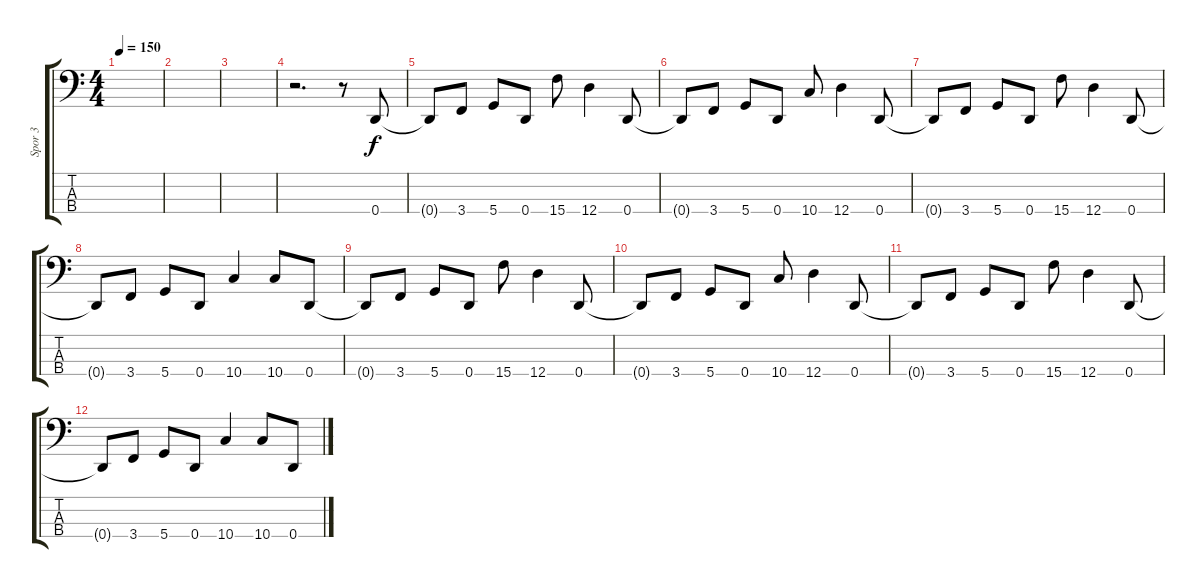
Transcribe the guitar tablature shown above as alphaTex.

\track ("Spor 3" "Spor 3") {instrument electricbassfinger}
\staff {score tabs}
\tuning (G2 D2 A1 D1) {hide}
\ts (4 4)
\tempo 150
\clef f4
\ks c
|
|
|
r.2{d} r.8 0.4.8 |
0.4{t}.8 3.4.8 5.4.8 0.4.8 15.4.8 12.4.4 0.4.8 |
0.4{t}.8 3.4.8 5.4.8 0.4.8 10.4.8 12.4.4 0.4.8 |
0.4{t}.8 3.4.8 5.4.8 0.4.8 15.4.8 12.4.4 0.4.8 |
0.4{t}.8 3.4.8 5.4.8 0.4.8 10.4.4 10.4.8 0.4.8 |
0.4{t}.8 3.4.8 5.4.8 0.4.8 15.4.8 12.4.4 0.4.8 |
0.4{t}.8 3.4.8 5.4.8 0.4.8 10.4.8 12.4.4 0.4.8 |
0.4{t}.8 3.4.8 5.4.8 0.4.8 15.4.8 12.4.4 0.4.8 |
0.4{t}.8 3.4.8 5.4.8 0.4.8 10.4.4 10.4.8 0.4.8
